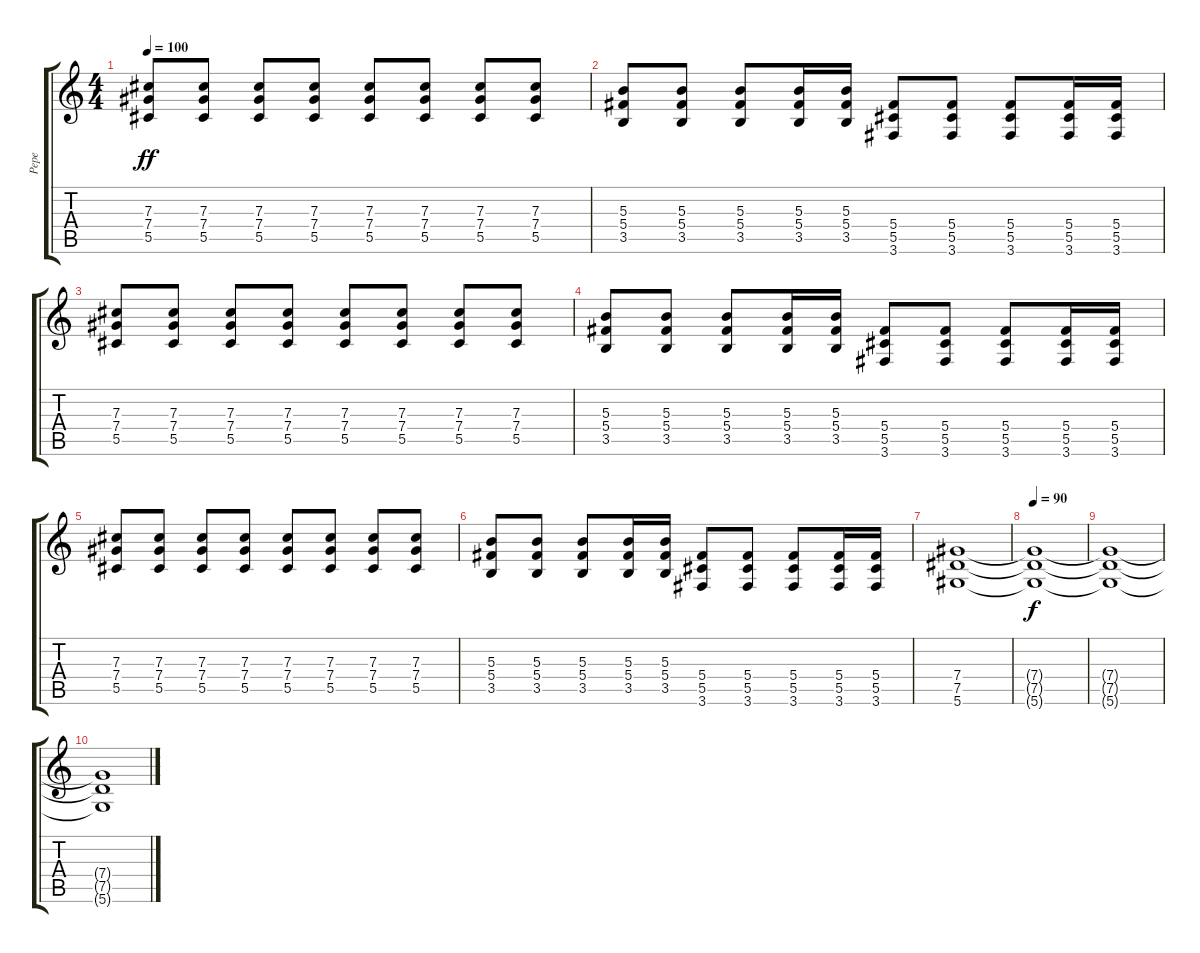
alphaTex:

\track ("Pepe" "Pepe") {instrument distortionguitar}
\staff {score tabs}
\tuning (Eb4 Bb3 Gb3 Db3 Ab2 Eb2) {hide}
\ts (4 4)
\tempo 100
\clef g2
\ks c
(7.3 7.4 5.5).8{dy ff} (7.3 7.4 5.5).8 (7.3 7.4 5.5).8 (7.3 7.4 5.5).8 (7.3 7.4 5.5).8 (7.3 7.4 5.5).8 (7.3 7.4 5.5).8 (7.3 7.4 5.5).8 |
(5.3 5.4 3.5).8{volume 13 instrument distortionguitar} (5.3 5.4 3.5).8 (5.3 5.4 3.5).8 (5.3 5.4 3.5).16 (5.3 5.4 3.5).16 (5.4 5.5 3.6).8 (5.4 5.5 3.6).8 (5.4 5.5 3.6).8 (5.4 5.5 3.6).16 (5.4 5.5 3.6).16 |
(7.3 7.4 5.5).8 (7.3 7.4 5.5).8 (7.3 7.4 5.5).8 (7.3 7.4 5.5).8 (7.3 7.4 5.5).8 (7.3 7.4 5.5).8 (7.3 7.4 5.5).8 (7.3 7.4 5.5).8 |
(5.3 5.4 3.5).8{volume 13 instrument distortionguitar} (5.3 5.4 3.5).8 (5.3 5.4 3.5).8 (5.3 5.4 3.5).16 (5.3 5.4 3.5).16 (5.4 5.5 3.6).8 (5.4 5.5 3.6).8 (5.4 5.5 3.6).8 (5.4 5.5 3.6).16 (5.4 5.5 3.6).16 |
(7.3 7.4 5.5).8 (7.3 7.4 5.5).8 (7.3 7.4 5.5).8 (7.3 7.4 5.5).8 (7.3 7.4 5.5).8 (7.3 7.4 5.5).8 (7.3 7.4 5.5).8 (7.3 7.4 5.5).8 |
(5.3 5.4 3.5).8{volume 13 instrument distortionguitar} (5.3 5.4 3.5).8 (5.3 5.4 3.5).8 (5.3 5.4 3.5).16 (5.3 5.4 3.5).16 (5.4 5.5 3.6).8 (5.4 5.5 3.6).8 (5.4 5.5 3.6).8 (5.4 5.5 3.6).16 (5.4 5.5 3.6).16 |
(7.4 7.5 5.6).1{volume 13} |
\tempo 90
(7.4{t} 7.5{t} 5.6{t}).1{dy f volume 0} |
(7.4{t} 7.5{t} 5.6{t}).1 |
(7.4{t} 7.5{t} 5.6{t}).1
